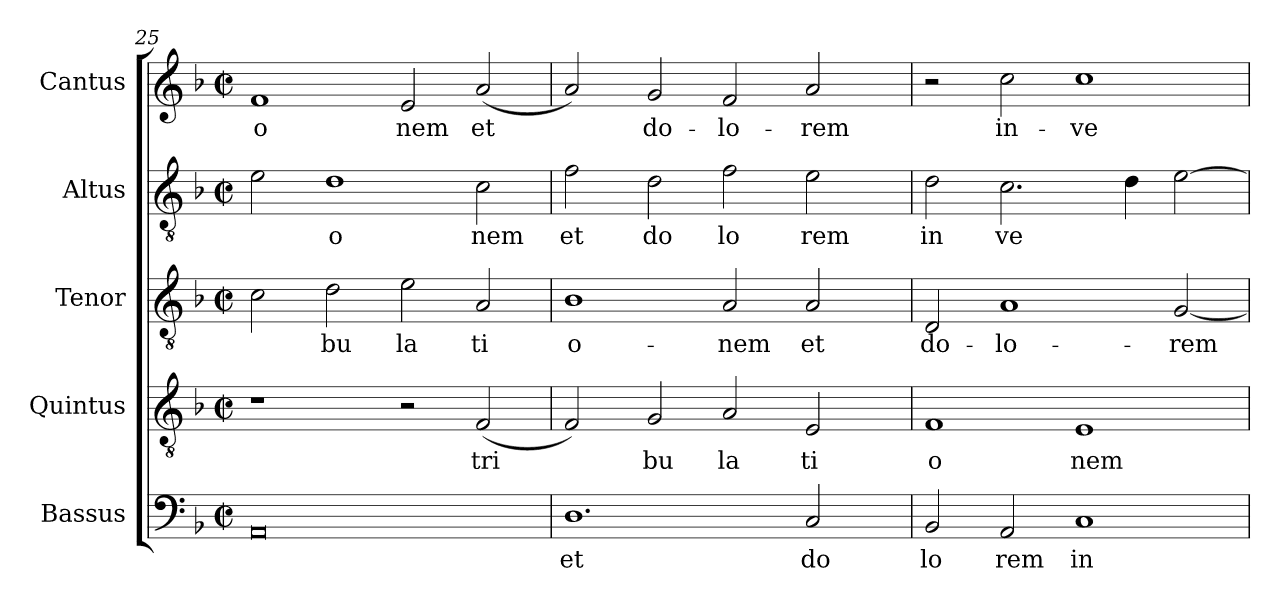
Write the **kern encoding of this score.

**kern	**text	**kern	**text	**kern	**text	**kern	**text	**kern	**text
*part5	*part5	*part4	*part4	*part3	*part3	*part2	*part2	*part1	*part1
*staff5	*staff5	*staff4	*staff4	*staff3	*staff3	*staff2	*staff2	*staff1	*staff1
*I"Bassus	*	*I"Quintus	*	*I"Tenor	*	*I"Altus	*	*I"Cantus	*
*clefF4	*	*clefGv2	*	*clefGv2	*	*clefGv2	*	*clefG2	*
*k[b-]	*	*k[b-]	*	*k[b-]	*	*k[b-]	*	*k[b-]	*
*F:	*	*F:	*	*F:	*	*F:	*	*F:	*
*M2/2	*	*M2/2	*	*M2/2	*	*M2/2	*	*M2/2	*
*met(c|)	*	*met(c|)	*	*met(c|)	*	*met(c|)	*	*met(c|)	*
=25	=25	=25	=25	=25	=25	=25	=25	=25	=25
!	!	!	!	!	!	!	!	!	!LO:LY:b:cj
0AA	.	1r	.	2c\	.	2e\	.	1f	o
!	!	!	!	!	!LO:LY:b:cj	!	!LO:LY:b:cj	!	!
.	.	.	.	2d\	bu	1d	o	.	.
!	!	!	!	!	!LO:LY:b:cj	!	!	!	!LO:LY:b:cj
.	.	2r	.	2e\	la	.	.	2e/	nem
!	!	!	!LO:LY:b:cj	!	!LO:LY:b:cj	!	!LO:LY:b:cj	!	!LO:LY:b:cj
.	.	(>2F/	tri	2A/	ti	2c\	nem	(>2a/	et
!!LO:LB:g=z
=26	=26	=26	=26	=26	=26	=26	=26	=26	=26
!	!LO:LY:b:cj	!	!	!	!LO:LY:b:cj	!	!LO:LY:b:cj	!	!
*	*	*^	*	*	*	*	*	*	*
1.D	et	2F/)	64ryy	.	1B-	o-	2f\	et	2a/)	.
.	.	.	1ryy	.	.	.	.	.	.	.
!	!	!	!	!LO:LY:b:cj	!	!	!	!LO:LY:b:cj	!	!LO:LY:b:cj
.	.	2G/	.	bu	.	.	2d\	do	2g/	do-
!	!	!	!	!LO:LY:b:cj	!	!LO:LY:b:cj	!	!LO:LY:b:cj	!	!LO:LY:b:cj
.	.	2A/	.	la	2A/	-nem	2f\	lo	2f/	-lo-
.	.	.	2ryy	.	.	.	.	.	.	.
!	!LO:LY:b:cj	!	!	!LO:LY:b:cj	!	!LO:LY:b:cj	!	!LO:LY:b:cj	!	!LO:LY:b:cj
2C/	do	2E/	.	ti	2A/	et	2e\	rem	2a/	-rem
.	.	.	4ryy	.	.	.	.	.	.	.
.	.	.	8...ryy	.	.	.	.	.	.	.
=27	=27	=27	=27	=27	=27	=27	=27	=27	=27	=27
!	!LO:LY:b:cj	!	!	!LO:LY:b:cj	!	!LO:LY:b:cj	!	!LO:LY:b:cj	!	!
*	*	*v	*v	*	*	*	*	*	*	*
2BB-/	lo	1F	o	2D/	do-	2d\	in	2r	.
!	!LO:LY:b:cj	!	!	!	!LO:LY:b:cj	!	!LO:LY:b:cj	!	!LO:LY:b:cj
2AA/	rem	.	.	1A	-lo-	2.c\	ve	2cc\	in-
!	!LO:LY:b:cj	!	!LO:LY:b:cj	!	!	!	!	!	!LO:LY:b:cj
1C	in	1E	nem	.	.	.	.	1cc	-ve-
.	.	.	.	.	.	4d\	.	.	.
!	!	!	!	!	!LO:LY:b	!	!	!	!
.	.	.	.	[<2G/	-rem	[>2e\	.	.	.
=	=	=	=	=	=	=	=	=	=
*-	*-	*-	*-	*-	*-	*-	*-	*-	*-
